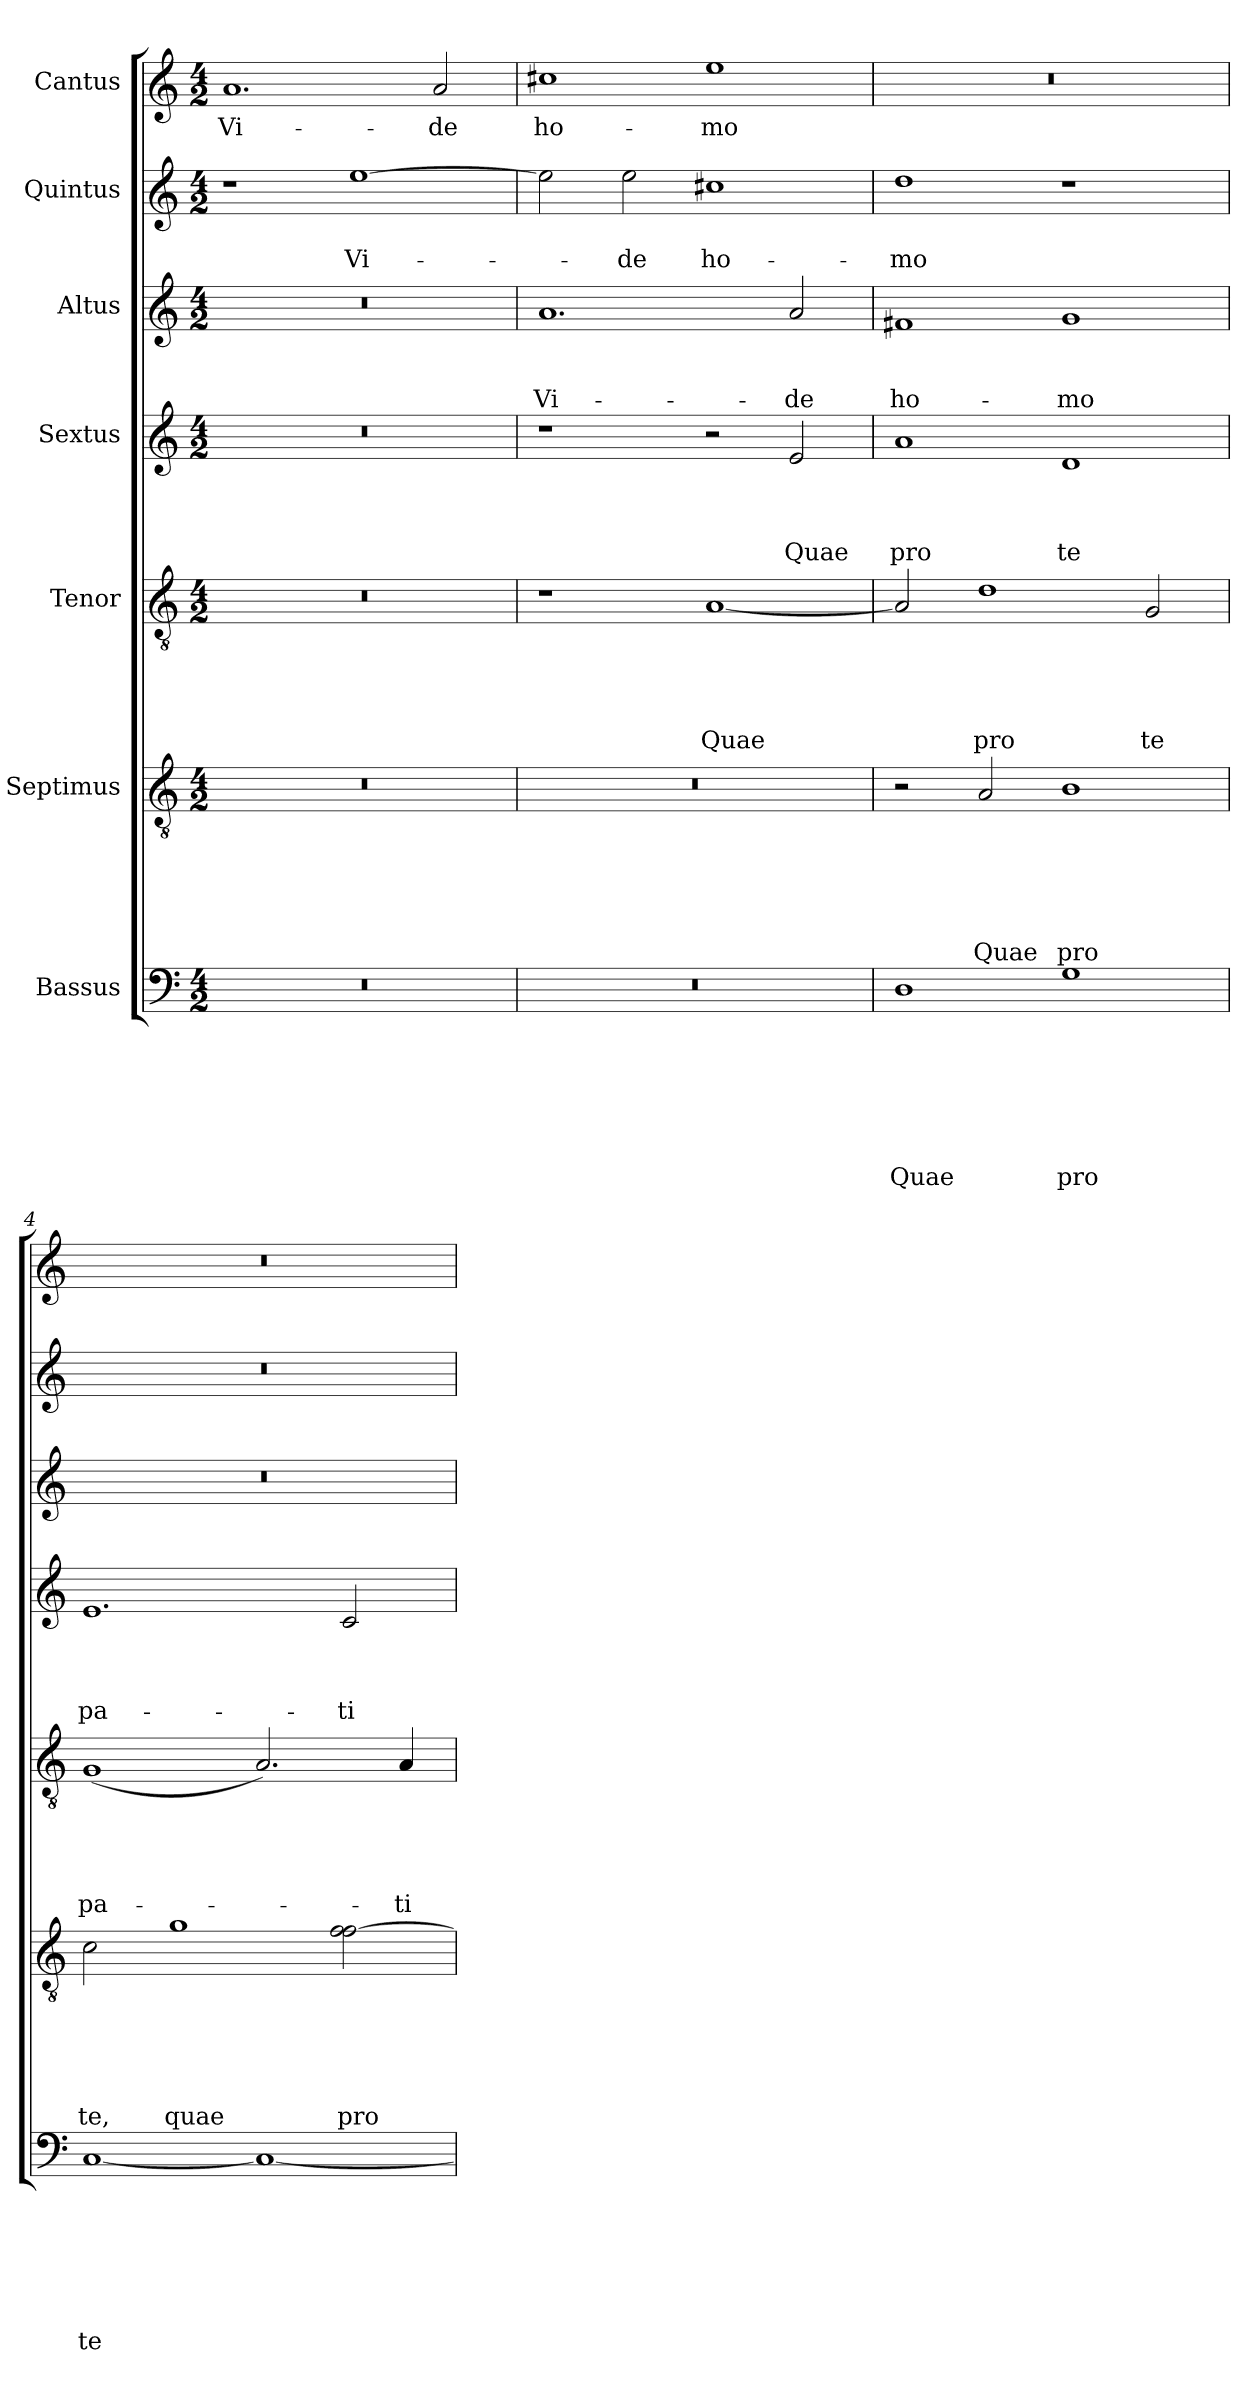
**kern	**text	**text	**text	**text	**text	**text	**text	**kern	**text	**text	**text	**text	**text	**text	**kern	**text	**text	**text	**text	**text	**kern	**text	**text	**text	**text	**kern	**text	**text	**text	**kern	**text	**text	**kern	**text
*part7	*part7	*part7	*part7	*part7	*part7	*part7	*part7	*part6	*part6	*part6	*part6	*part6	*part6	*part6	*part5	*part5	*part5	*part5	*part5	*part5	*part4	*part4	*part4	*part4	*part4	*part3	*part3	*part3	*part3	*part2	*part2	*part2	*part1	*part1
*staff7	*staff7	*staff7	*staff7	*staff7	*staff7	*staff7	*staff7	*staff6	*staff6	*staff6	*staff6	*staff6	*staff6	*staff6	*staff5	*staff5	*staff5	*staff5	*staff5	*staff5	*staff4	*staff4	*staff4	*staff4	*staff4	*staff3	*staff3	*staff3	*staff3	*staff2	*staff2	*staff2	*staff1	*staff1
*I"Bassus	*	*	*	*	*	*	*	*I"Septimus	*	*	*	*	*	*	*I"Tenor	*	*	*	*	*	*I"Sextus	*	*	*	*	*I"Altus	*	*	*	*I"Quintus	*	*	*I"Cantus	*
*clefF4	*	*	*	*	*	*	*	*clefGv2	*	*	*	*	*	*	*clefGv2	*	*	*	*	*	*clefG2	*	*	*	*	*clefG2	*	*	*	*clefG2	*	*	*clefG2	*
*k[]	*	*	*	*	*	*	*	*k[]	*	*	*	*	*	*	*k[]	*	*	*	*	*	*k[]	*	*	*	*	*k[]	*	*	*	*k[]	*	*	*k[]	*
*C:	*	*	*	*	*	*	*	*C:	*	*	*	*	*	*	*C:	*	*	*	*	*	*C:	*	*	*	*	*C:	*	*	*	*C:	*	*	*C:	*
*M4/2	*	*	*	*	*	*	*	*M4/2	*	*	*	*	*	*	*M4/2	*	*	*	*	*	*M4/2	*	*	*	*	*M4/2	*	*	*	*M4/2	*	*	*M4/2	*
=1	=1	=1	=1	=1	=1	=1	=1	=1	=1	=1	=1	=1	=1	=1	=1	=1	=1	=1	=1	=1	=1	=1	=1	=1	=1	=1	=1	=1	=1	=1	=1	=1	=1	=1
!	!	!	!	!	!	!	!	!	!	!	!	!	!	!	!	!	!	!	!	!	!	!	!	!	!	!	!	!	!	!	!	!	!	!LO:LY:b
0r	.	.	.	.	.	.	.	0r	.	.	.	.	.	.	0r	.	.	.	.	.	0r	.	.	.	.	0r	.	.	.	1r	.	.	1.a	Vi-
!	!	!	!	!	!	!	!	!	!	!	!	!	!	!	!	!	!	!	!	!	!	!	!	!	!	!	!	!	!	!	!	!LO:LY:b	!	!
.	.	.	.	.	.	.	.	.	.	.	.	.	.	.	.	.	.	.	.	.	.	.	.	.	.	.	.	.	.	[>1ee	.	Vi-	.	.
!	!	!	!	!	!	!	!	!	!	!	!	!	!	!	!	!	!	!	!	!	!	!	!	!	!	!	!	!	!	!	!	!	!	!LO:LY:b
.	.	.	.	.	.	.	.	.	.	.	.	.	.	.	.	.	.	.	.	.	.	.	.	.	.	.	.	.	.	.	.	.	2a/	-de
=2	=2	=2	=2	=2	=2	=2	=2	=2	=2	=2	=2	=2	=2	=2	=2	=2	=2	=2	=2	=2	=2	=2	=2	=2	=2	=2	=2	=2	=2	=2	=2	=2	=2	=2
!	!	!	!	!	!	!	!	!	!	!	!	!	!	!	!	!	!	!	!	!	!	!	!	!	!	!	!	!	!LO:LY:b	!	!	!	!	!LO:LY:b
0r	.	.	.	.	.	.	.	0r	.	.	.	.	.	.	1r	.	.	.	.	.	1r	.	.	.	.	1.a	.	.	Vi-	2ee\]	.	.	1cc#X	ho-
!	!	!	!	!	!	!	!	!	!	!	!	!	!	!	!	!	!	!	!	!	!	!	!	!	!	!	!	!	!	!	!	!LO:LY:b	!	!
.	.	.	.	.	.	.	.	.	.	.	.	.	.	.	.	.	.	.	.	.	.	.	.	.	.	.	.	.	.	2ee\	.	-de	.	.
!	!	!	!	!	!	!	!	!	!	!	!	!	!	!	!	!	!	!	!	!LO:LY:b	!	!	!	!	!	!	!	!	!	!	!	!LO:LY:b	!	!LO:LY:b
.	.	.	.	.	.	.	.	.	.	.	.	.	.	.	[<1A	.	.	.	.	Quae	2r	.	.	.	.	.	.	.	.	1cc#X	.	ho-	1ee	-mo
!	!	!	!	!	!	!	!	!	!	!	!	!	!	!	!	!	!	!	!	!	!	!	!	!	!LO:LY:b	!	!	!	!LO:LY:b	!	!	!	!	!
.	.	.	.	.	.	.	.	.	.	.	.	.	.	.	.	.	.	.	.	.	2e/	.	.	.	Quae	2a/	.	.	-de	.	.	.	.	.
=3	=3	=3	=3	=3	=3	=3	=3	=3	=3	=3	=3	=3	=3	=3	=3	=3	=3	=3	=3	=3	=3	=3	=3	=3	=3	=3	=3	=3	=3	=3	=3	=3	=3	=3
!	!	!	!	!	!	!	!LO:LY:b	!	!	!	!	!	!	!	!	!	!	!	!	!	!	!	!	!	!LO:LY:b	!	!	!	!LO:LY:b	!	!	!LO:LY:b	!	!
1D	.	.	.	.	.	.	Quae	2r	.	.	.	.	.	.	2A/]	.	.	.	.	.	1a	.	.	.	pro	1f#X	.	.	ho-	1dd	.	-mo	0r	.
!	!	!	!	!	!	!	!	!	!	!	!	!	!	!LO:LY:b	!	!	!	!	!	!LO:LY:b	!	!	!	!	!	!	!	!	!	!	!	!	!	!
.	.	.	.	.	.	.	.	2A/	.	.	.	.	.	Quae	1d	.	.	.	.	pro	.	.	.	.	.	.	.	.	.	.	.	.	.	.
!	!	!	!	!	!	!	!LO:LY:b	!	!	!	!	!	!	!LO:LY:b	!	!	!	!	!	!	!	!	!	!	!LO:LY:b	!	!	!	!LO:LY:b	!	!	!	!	!
1G	.	.	.	.	.	.	pro	1B	.	.	.	.	.	pro	.	.	.	.	.	.	1d	.	.	.	te	1g	.	.	-mo	1r	.	.	.	.
!	!	!	!	!	!	!	!	!	!	!	!	!	!	!	!	!	!	!	!	!LO:LY:b	!	!	!	!	!	!	!	!	!	!	!	!	!	!
.	.	.	.	.	.	.	.	.	.	.	.	.	.	.	2G/	.	.	.	.	te	.	.	.	.	.	.	.	.	.	.	.	.	.	.
=4	=4	=4	=4	=4	=4	=4	=4	=4	=4	=4	=4	=4	=4	=4	=4	=4	=4	=4	=4	=4	=4	=4	=4	=4	=4	=4	=4	=4	=4	=4	=4	=4	=4	=4
!	!	!	!	!	!	!	!LO:LY:b	!	!	!	!	!	!	!LO:LY:b	!	!	!	!	!	!LO:LY:b	!	!	!	!	!LO:LY:b	!	!	!	!	!	!	!	!	!
[<1C	.	.	.	.	.	.	te	2c\	.	.	.	.	.	te,	(<1G	.	.	.	.	pa-	1.e	.	.	.	pa-	0r	.	.	.	0r	.	.	0r	.
!	!	!	!	!	!	!	!	!	!	!	!	!	!	!LO:LY:b	!	!	!	!	!	!	!	!	!	!	!	!	!	!	!	!	!	!	!	!
.	.	.	.	.	.	.	.	1g	.	.	.	.	.	quae	.	.	.	.	.	.	.	.	.	.	.	.	.	.	.	.	.	.	.	.
1C_	.	.	.	.	.	.	.	.	.	.	.	.	.	.	2.A/)	.	.	.	.	.	.	.	.	.	.	.	.	.	.	.	.	.	.	.
!	!	!	!	!	!	!	!	!	!	!	!	!	!	!LO:LY:b	!	!	!	!	!	!	!	!	!	!	!LO:LY:b	!	!	!	!	!	!	!	!	!
.	.	.	.	.	.	.	.	2f\ [>2f\	.	.	.	.	.	pro	.	.	.	.	.	.	2c/	.	.	.	-ti-	.	.	.	.	.	.	.	.	.
!	!	!	!	!	!	!	!	!	!	!	!	!	!	!	!	!	!	!	!	!LO:LY:b	!	!	!	!	!	!	!	!	!	!	!	!	!	!
.	.	.	.	.	.	.	.	.	.	.	.	.	.	.	4A/	.	.	.	.	-ti-	.	.	.	.	.	.	.	.	.	.	.	.	.	.
=	=	=	=	=	=	=	=	=	=	=	=	=	=	=	=	=	=	=	=	=	=	=	=	=	=	=	=	=	=	=	=	=	=	=
*-	*-	*-	*-	*-	*-	*-	*-	*-	*-	*-	*-	*-	*-	*-	*-	*-	*-	*-	*-	*-	*-	*-	*-	*-	*-	*-	*-	*-	*-	*-	*-	*-	*-	*-
